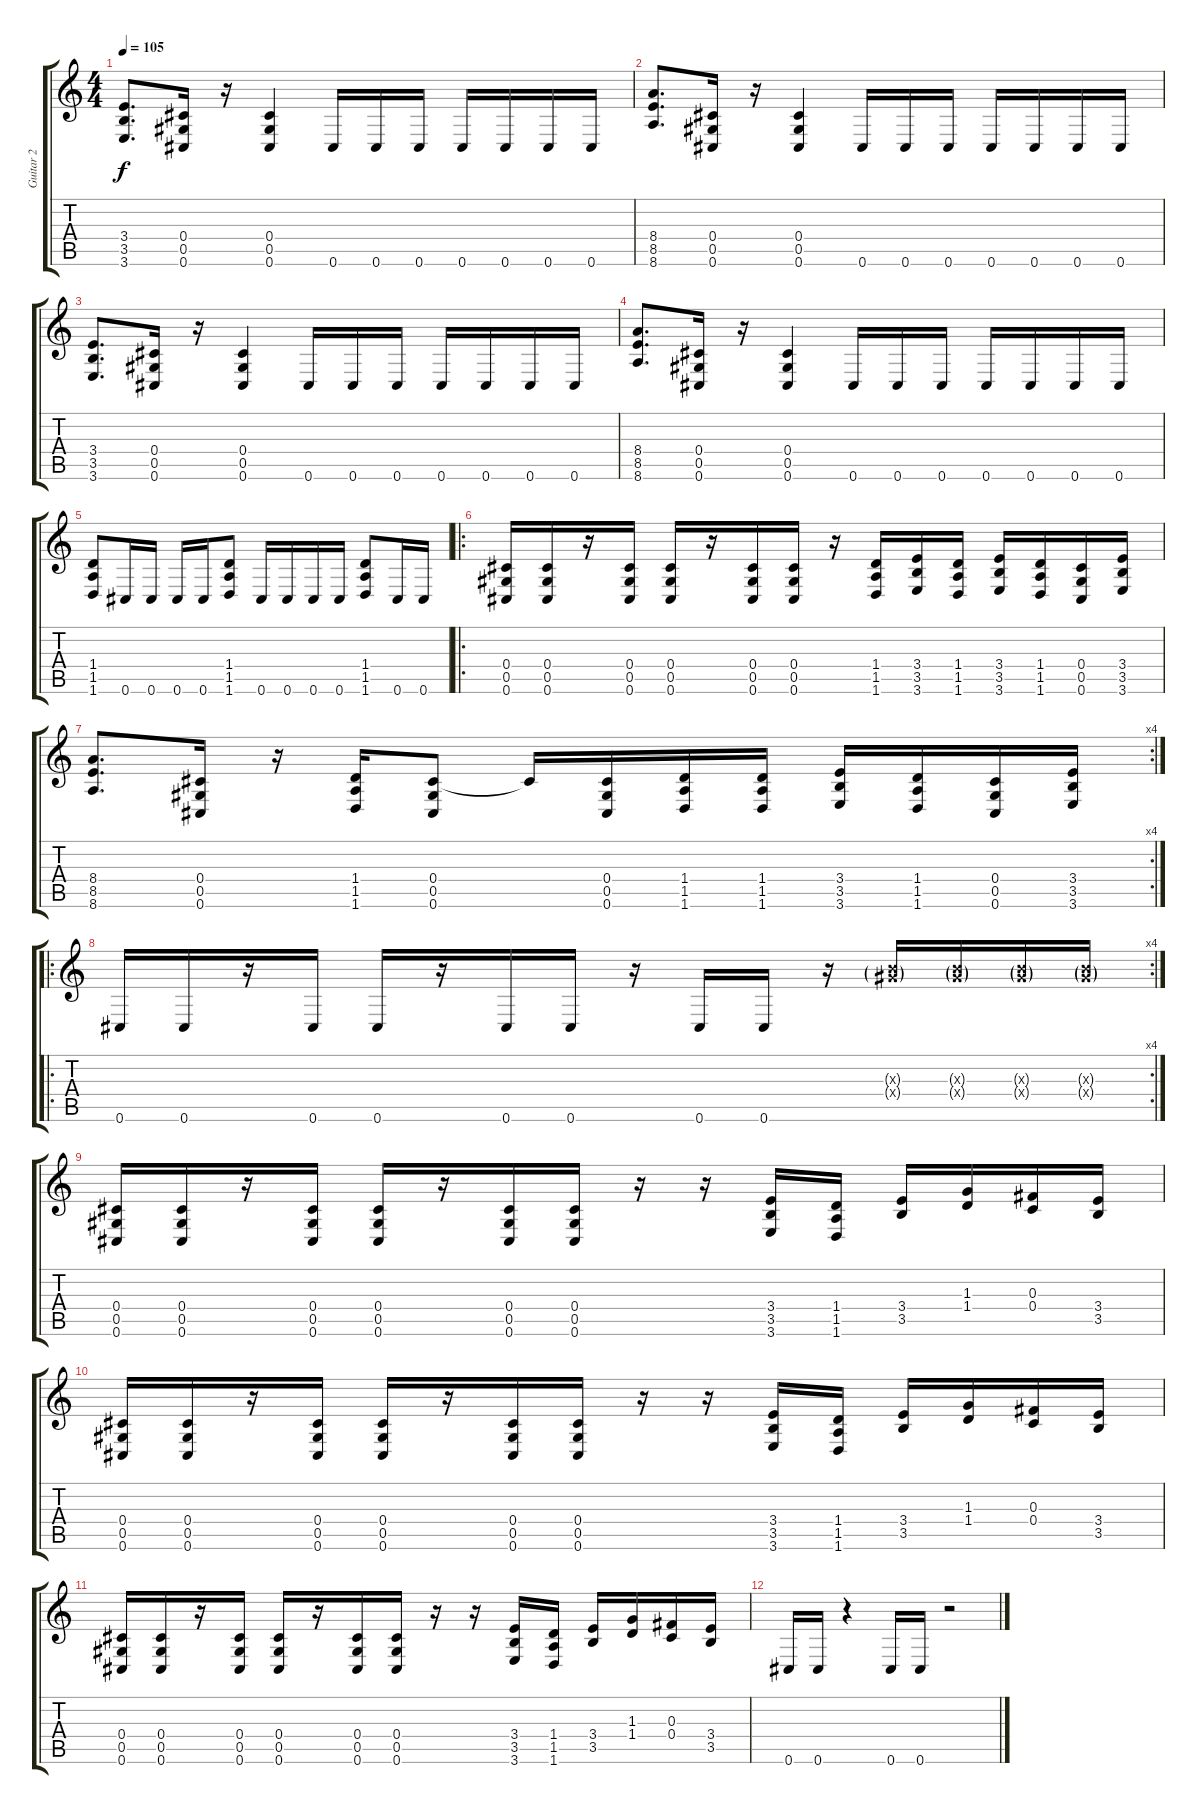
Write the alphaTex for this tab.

\track ("Guitar 2" "Guitar 2") {instrument distortionguitar}
\staff {score tabs}
\tuning (Eb4 Bb3 Gb3 Db3 Ab2 Db2) {hide}
\ts (4 4)
\tempo 105
\clef g2
\ks c
(3.4 3.5 3.6).8{d dy f} (0.4 0.5 0.6).16 r.16 (0.4 0.5 0.6).4 0.6.16 0.6.16 0.6.16 0.6.16 0.6.16 0.6.16 0.6.16 |
(8.4 8.5 8.6).8{d} (0.4 0.5 0.6).16 r.16 (0.4 0.5 0.6).4 0.6.16 0.6.16 0.6.16 0.6.16 0.6.16 0.6.16 0.6.16 |
(3.4 3.5 3.6).8{d} (0.4 0.5 0.6).16 r.16 (0.4 0.5 0.6).4 0.6.16 0.6.16 0.6.16 0.6.16 0.6.16 0.6.16 0.6.16 |
(8.4 8.5 8.6).8{d} (0.4 0.5 0.6).16 r.16 (0.4 0.5 0.6).4 0.6.16 0.6.16 0.6.16 0.6.16 0.6.16 0.6.16 0.6.16 |
(1.4 1.5 1.6).8 0.6.16 0.6.16 0.6.16 0.6.16 (1.4 1.5 1.6).8 0.6.16 0.6.16 0.6.16 0.6.16 (1.4 1.5 1.6).8 0.6.16 0.6.16 |
\ro
(0.4 0.5 0.6).16 (0.4 0.5 0.6).16 r.16 (0.4 0.5 0.6).16 (0.4 0.5 0.6).16 r.16 (0.4 0.5 0.6).16 (0.4 0.5 0.6).16 r.16 (1.4 1.5 1.6).16 (3.4 3.5 3.6).16 (1.4 1.5 1.6).16 (3.4 3.5 3.6).16 (1.4 1.5 1.6).16 (0.4 0.5 0.6).16 (3.4 3.5 3.6).16 |
\rc 4
(8.4 8.5 8.6).8{d} (0.4 0.5 0.6).16 r.16 (1.4 1.5 1.6).16 (0.4 0.5 0.6).8 0.4{t}.16 (0.4 0.5 0.6).16 (1.4 1.5 1.6).16 (1.4 1.5 1.6).16 (3.4 3.5 3.6).16 (1.4 1.5 1.6).16 (0.4 0.5 0.6).16 (3.4 3.5 3.6).16 |
\ro
\rc 4
0.6.16 0.6.16 r.16 0.6.16 0.6.16 r.16 0.6.16 0.6.16 r.16 0.6.16 0.6.16 r.16 (5.3{g x} 7.4{g x}).16 (5.3{g x} 7.4{g x}).16 (5.3{g x} 7.4{g x}).16 (5.3{g x} 7.4{g x}).16 |
(0.4 0.5 0.6).16 (0.4 0.5 0.6).16 r.16 (0.4 0.5 0.6).16 (0.4 0.5 0.6).16 r.16 (0.4 0.5 0.6).16 (0.4 0.5 0.6).16 r.16 r.16 (3.4 3.5 3.6).16 (1.4 1.5 1.6).16 (3.4 3.5).16 (1.3 1.4).16 (0.3 0.4).16 (3.4 3.5).16 |
(0.4 0.5 0.6).16 (0.4 0.5 0.6).16 r.16 (0.4 0.5 0.6).16 (0.4 0.5 0.6).16 r.16 (0.4 0.5 0.6).16 (0.4 0.5 0.6).16 r.16 r.16 (3.4 3.5 3.6).16 (1.4 1.5 1.6).16 (3.4 3.5).16 (1.3 1.4).16 (0.3 0.4).16 (3.4 3.5).16 |
(0.4 0.5 0.6).16 (0.4 0.5 0.6).16 r.16 (0.4 0.5 0.6).16 (0.4 0.5 0.6).16 r.16 (0.4 0.5 0.6).16 (0.4 0.5 0.6).16 r.16 r.16 (3.4 3.5 3.6).16 (1.4 1.5 1.6).16 (3.4 3.5).16 (1.3 1.4).16 (0.3 0.4).16 (3.4 3.5).16 |
0.6.16 0.6.16 r.4 0.6.16 0.6.16 r.2
